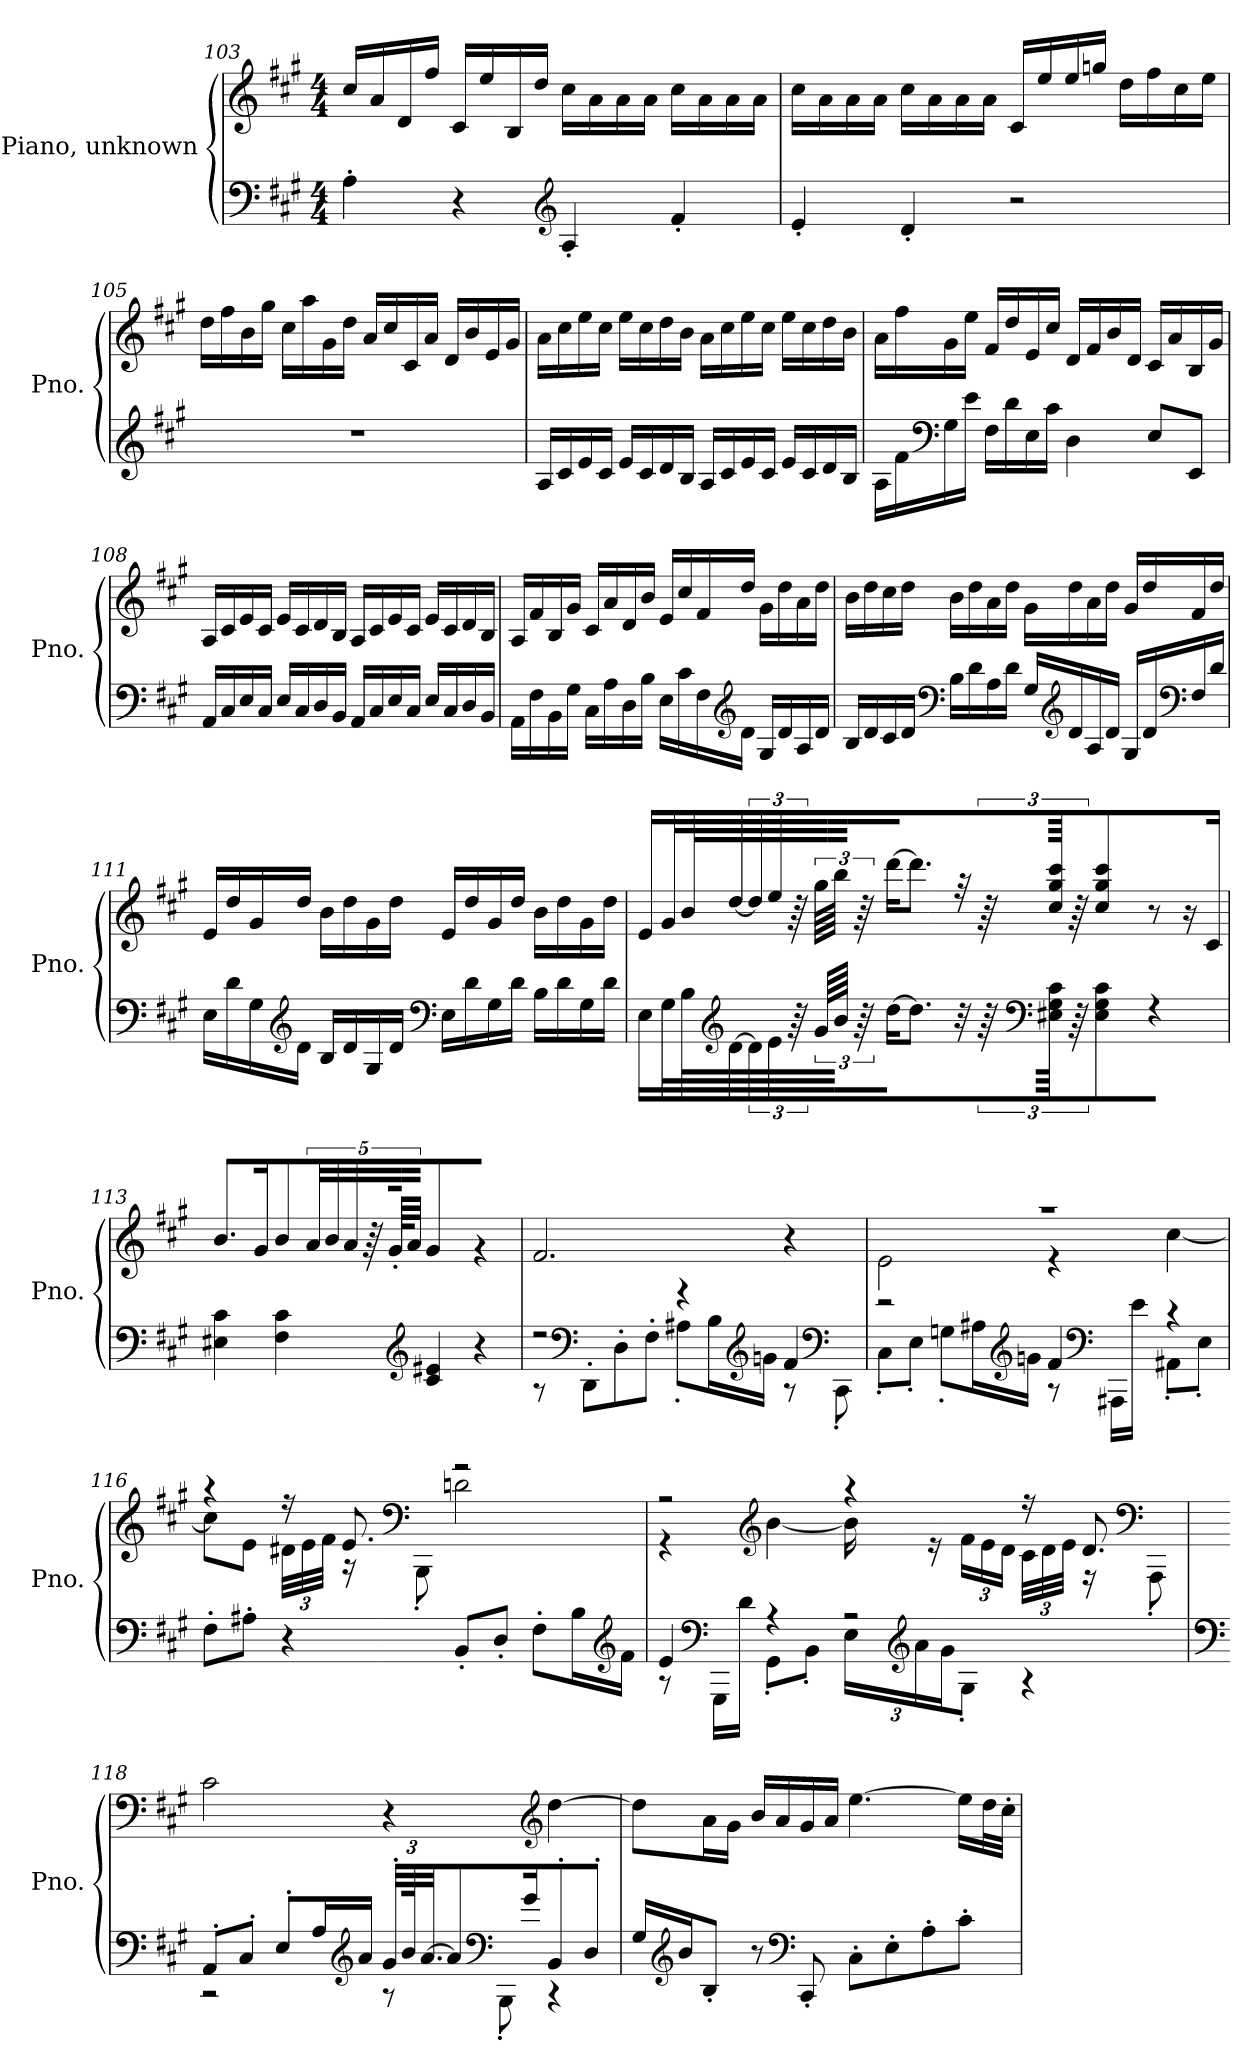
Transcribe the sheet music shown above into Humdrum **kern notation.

**kern	**kern
*part1	*part1
*staff2	*staff1
*I"Piano, unknown	*
*I'Pno.	*
*clefF4	*clefG2
*k[f#c#g#]	*k[f#c#g#]
*M4/4	*M4/4
=103	=103
4A'\	16cc#/LL
.	16a/
.	16d/
.	16ff#/JJ
4r	16c#/LL
.	16ee/
.	16B/
.	16dd/JJ
*clefG2	*
4A'/	16cc#\LL
.	16a\
.	16a\
.	16a\JJ
4f#'/	16cc#\LL
.	16a\
.	16a\
.	16a\JJ
!!LO:LB:g=z
=104	=104
4e'/	16cc#\LL
.	16a\
.	16a\
.	16a\JJ
4d'/	16cc#\LL
.	16a\
.	16a\
.	16a\JJ
2r	16c#/LL
.	16ee/
.	16ee/
.	16ggn/JJ
.	16dd\LL
.	16ff#\
.	16cc#\
.	16ee\JJ
=105	=105
1r	16dd\LL
.	16ff#\
.	16b\
.	16gg#\JJ
.	16cc#\LL
.	16aa\
.	16g#\
.	16dd\JJ
.	16a/LL
.	16cc#/
.	16c#/
.	16a/JJ
.	16d/LL
.	16b/
.	16e/
.	16g#/JJ
!!LO:LB:g=z
=106	=106
16A/LL	16a\LL
16c#/	16cc#\
16e/	16ee\
16c#/JJ	16cc#\JJ
16e/LL	16ee\LL
16c#/	16cc#\
16d/	16dd\
16B/JJ	16b\JJ
16A/LL	16a\LL
16c#/	16cc#\
16e/	16ee\
16c#/JJ	16cc#\JJ
16e/LL	16ee\LL
16c#/	16cc#\
16d/	16dd\
16B/JJ	16b\JJ
=107	=107
16A\LL	16a\LL
16f#\	16ff#\
*clefF4	*
16G#\	16g#\
16e\JJ	16ee\JJ
16F#\LL	16f#/LL
16d\	16dd/
16E\	16e/
16c#\JJ	16cc#/JJ
4D\	16d/LL
.	16f#/
.	16b/
.	16d/JJ
8E/L	16c#/LL
.	16a/
8EE/J	16B/
.	16g#/JJ
!!LO:LB:g=z
=108	=108
16AA/LL	16A/LL
16C#/	16c#/
16E/	16e/
16C#/JJ	16c#/JJ
16E/LL	16e/LL
16C#/	16c#/
16D/	16d/
16BB/JJ	16B/JJ
16AA/LL	16A/LL
16C#/	16c#/
16E/	16e/
16C#/JJ	16c#/JJ
16E/LL	16e/LL
16C#/	16c#/
16D/	16d/
16BB/JJ	16B/JJ
=109	=109
16AA\LL	16A/LL
16F#\	16f#/
16BB\	16B/
16G#\JJ	16g#/JJ
16C#\LL	16c#/LL
16A\	16a/
16D\	16d/
16B\JJ	16b/JJ
16E\LL	16e/LL
16c#\	16cc#/
16F#\	16f#/
*clefG2	*
16d\JJ	16dd/JJ
16G#/LL	16g#\LL
16d/	16dd\
16A/	16a\
16d/JJ	16dd\JJ
!!LO:LB:g=z
=110	=110
16B/LL	16b\LL
16d/	16dd\
16c#/	16cc#\
16d/JJ	16dd\JJ
*clefF4	*
16B\LL	16b\LL
16d\	16dd\
16A\	16a\
16d\JJ	16dd\JJ
16G#/LL	16g#\LL
*clefG2	*
16d/	16dd\
16A/	16a\
16d/JJ	16dd\JJ
16G#/LL	16g#/LL
16d/	16dd/
*clefF4	*
16F#/	16f#/
16d/JJ	16dd/JJ
=111	=111
16E\LL	16e/LL
16d\	16dd/
16G#\	16g#/
*clefG2	*
16d\JJ	16dd/JJ
16B/LL	16b\LL
16d/	16dd\
16G#/	16g#\
16d/JJ	16dd\JJ
*clefF4	*
16E\LL	16e/LL
16d\	16dd/
16G#\	16g#/
16d\JJ	16dd/JJ
16B\LL	16b\LL
16d\	16dd\
16G#\	16g#\
16d\JJ	16dd\JJ
!!LO:PB:g=z
=112	=112
16E\LL	16e/LL
32G#\L	32g#/L
64B\L	64b/L
*clefG2	*
[64d\	[64dd/
96d\]	96dd/]
96e\JJJJ	96ee/JJJJ
96r	96r
96g#/LLLL	96gg#\LLLL
96b/JJJJ	96bb\JJJJ
96r	96r
[16dd\KL	[16ddd\KL
8.dd\J]	8.ddd\J]
32r	32r
96r	96r
*clefF4	*
96E#X\ 96G#\ 96c#\	96cc#\ 96gg#\ 96ccc#\
96r	96r
4E#\ 4G#\ 4c#\	4cc#\ 4gg#\ 4ccc#\
4r	8r
.	16r
.	16c#/
=113	=113
4E#X\ 4c#\	8.b/L
.	16g#/K
4F#\ 4c#\	8b/
.	40a/LL
.	40b/
.	40a/JJJ
.	80r
.	80g#'/KLLL
.	40a/JJJ
*clefG2	*
4c#/ 4e#X/	4g#/
4r	4r
!!LO:LB:g=z
=114	=114
*^	*
2r	8r	2.f#/
*clefF4	*	*
.	8DD'\L	.
.	8D'\	.
.	8F#'\J	.
4r	8A#X'\L	.
.	16B\L	.
*clefG2	*	*
.	16gn\JJ	.
4f#/	8r	4r
*clefF4	*	*
.	8CC#'\	.
=115	=115	=115
*	*	*^
2r	8C#'\L	1r	2e\
.	8E'\J	.	.
.	8Gn'\L	.	.
.	16A#X\L	.	.
*clefG2	*	*	*
.	16gn\JJ	.	.
4f#/	8r	.	4r
*clefF4	*	*	*
.	16AAA#X\LL	.	.
.	16e\JJ	.	.
4r	8AA#X'\L	.	[4cc#\
.	8E'\J	.	.
*v	*v	*	*
!!LO:LB:g=z	!!
=116	=116	=116
8F#'\L	4r	8cc#\L]
8A#X'\J	.	8e\J
*	*	*Xbrackettup
4r	16r	48d#X\LLL
.	.	48e\
.	.	48f#\JJJ
.	8.e/	16r
*	*clefF4	*
.	.	8BBB'\
8BB'/L	2r	2dn\
8D'/J	.	.
8F#'\L	.	.
16B\L	.	.
*clefG2	*	*
16f#\JJ	.	.
=117	=117	=117
*^	*	*
4e/	8r	2r	4r
*clefF4	*	*	*
.	16GGG#\LL	.	.
.	16d\JJ	.	.
*	*	*clefG2	*
4r	8GG#'\L	.	[4b\
.	8BB'\J	.	.
*	*Xbrackettup	*	*
2r	24E\LL	4r	16b\]
*clefG2	*	*	*
.	24a\	.	.
.	.	.	16r
.	24g#\J	.	.
.	8G#'\J	.	24f#\LL
.	.	.	24e\
.	.	.	24d\JJ
.	4r	16r	48c#\LLL
.	.	.	48d\
.	.	.	48e\JJJ
.	.	8.d/	16r
*	*	*clefF4	*
.	.	.	8AAA'\
*	*	*v	*v
!!LO:LB:g=z
=118	=118	=118
*clefF4	*	*
8AA'/L	2r	2c#\
8C#'/J	.	.
8E'/L	.	.
16A/L	.	.
*clefG2	*	*
16a/JJ	.	.
48g#'/LLL	8r	4r
96b/K	.	.
[48.a/JJ	.	.
8a/]	.	.
*clefF4	*	*
.	8BBB'\	.
16g#/K	.	.
*	*	*clefG2
8BB'/	4r	[4dd\
8D'/J	.	.
*v	*v	*
=119	=119
16G#/LL	8dd\L]
*clefG2	*
16b/J	.
8B'/J	16a\L
.	16g#\JJ
8r	16b/LL
.	16a/
*clefF4	*
8CC#'/	16g#/
.	16a/JJ
8C#'\L	[4.ee\
8E'\	.
8A'\	.
8c#'\J	16ee\LL]
.	32dd\L
.	32cc#'\JJJ
=	=
*-	*-
